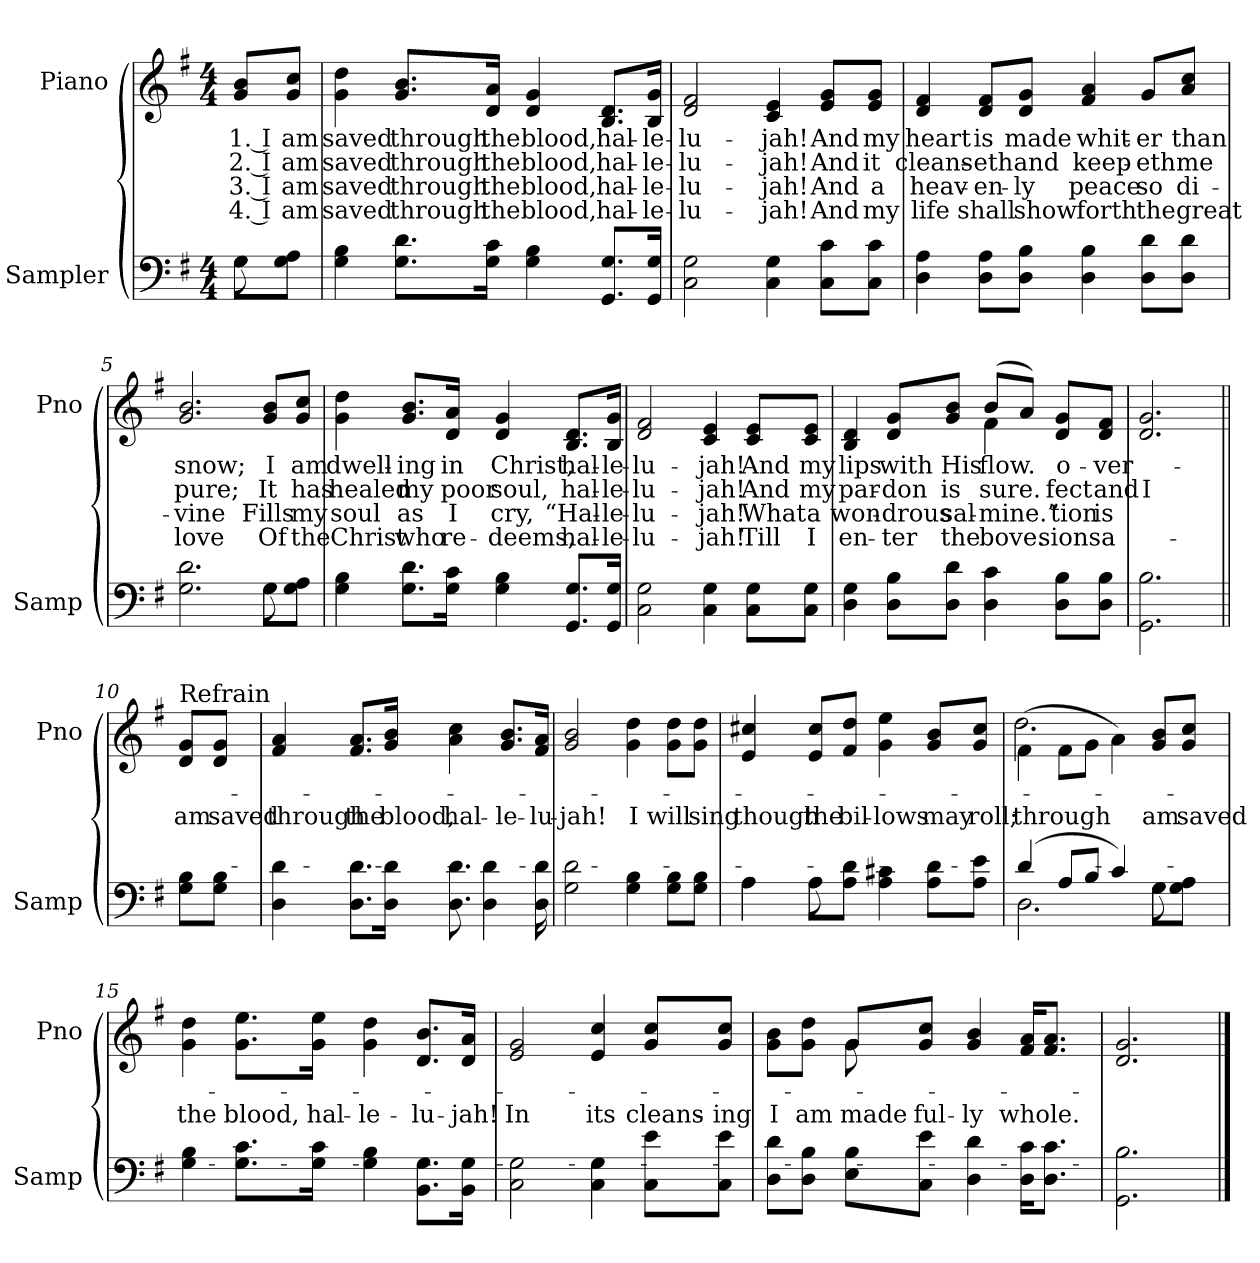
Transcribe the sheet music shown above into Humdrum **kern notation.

**kern	**kern	**text	**text	**text	**text
*part2	*part1	*part1	*part1	*part1	*part1
*staff2	*staff1	*staff1	*staff1	*staff1	*staff1
*I"Sampler	*I"Piano	*	*	*	*
*I'Samp	*I'Pno	*	*	*	*
*clefF4	*clefG2	*	*	*	*
*k[f#]	*k[f#]	*	*	*	*
*G:	*G:	*	*	*	*
*M4/4	*M4/4	*	*	*	*
=1	=1	=1	=1	=1	=1
*^	*	*	*	*	*
8G\L	8G	8g/ 8b/L	1. I	2. I	3. I	4. I
8G\ 8A\J	8ryy	8g/ 8cc/J	am	am	am	am
*v	*v	*	*	*	*	*
=2	=2	=2	=2	=2	=2
4G 4B	4g 4dd	saved	saved	saved	saved
8.G\ 8.d\L	8.g/ 8.b/L	through	through	through	through
16G\ 16c\Jk	16d/ 16a/Jk	the	the	the	the
4G 4B	4d 4g	blood,	blood,	blood,	blood,
8.GG/ 8.G/L	8.B/ 8.d/L	hal-	hal-	hal-	hal-
16GG/ 16G/Jk	16B/ 16g/Jk	-le-	-le-	-le-	-le-
=3	=3	=3	=3	=3	=3
2C 2G	2d 2f#	-lu-	-lu-	-lu-	-lu-
4C 4G	4c 4e	-jah!	-jah!	-jah!	-jah!
8C\ 8c\L	8e/ 8g/L	And	And	And	And
8C\ 8c\J	8e/ 8g/J	my	it	a	my
=4	=4	=4	=4	=4	=4
4D 4A	4d 4f#	heart	cleans-	heav-	life
8D\ 8A\L	8d/ 8f#/L	is	-eth	-en-	shall
8D\ 8B\J	8d/ 8g/J	made	and	-ly	show
4D 4B	4f# 4a	whit-	keep-	peace	forth
8D\ 8d\L	8g/L	-er	-eth	so	the
8D\ 8d\J	8a/ 8cc/J	than	me	di-	great
=5	=5	=5	=5	=5	=5
*^	*	*	*	*	*
2.G 2.d	2.ryy	2.g 2.b	snow;	pure;	-vine	love
8G\L	8G	8g/ 8b/L	I	It	Fills	Of
8G\ 8A\J	8ryy	8g/ 8cc/J	am	has	my	the
*v	*v	*	*	*	*	*
=6	=6	=6	=6	=6	=6
4G 4B	4g 4dd	dwell-	healed	soul	Christ
8.G\ 8.d\L	8.g/ 8.b/L	-ing	my	as	who
16G\ 16c\Jk	16d/ 16a/Jk	in	poor	I	re-
4G 4B	4d 4g	Christ,	soul,	cry,	-deems,
8.GG/ 8.G/L	8.B/ 8.d/L	hal-	hal-	“Hal-	hal-
16GG/ 16G/Jk	16B/ 16g/Jk	-le-	-le-	-le-	-le-
=7	=7	=7	=7	=7	=7
2C 2G	2d 2f#	-lu-	-lu-	-lu-	-lu-
4C 4G	4c 4e	-jah!	-jah!	-jah!	-jah!
8C\ 8G\L	8c/ 8e/L	And	And	What	Till
8C\ 8G\J	8c/ 8e/J	my	my	a	I
=8	=8	=8	=8	=8	=8
*	*^	*	*	*	*
4D 4G	4B 4d	2ryy	lips	par-	won-	en-
8D\ 8B\L	8d/ 8g/L	.	with	-don	-drous	-ter
8D\ 8d\J	8g/ 8b/J	.	His	is	sal-	the
4D 4c	(8b/L	4f#	-flow.	sure.	mine.”	-bove.
.	8a/J)	.	.	.	.	.
8D\ 8B\L	8d/ 8g/L	4ryy	o-	-fect	-tion	-sions
8D\ 8B\J	8d/ 8f#/J	.	-ver-	and	is	a-
*	*v	*v	*	*	*	*
=9	=9	=9	=9	=9	=9
2.GG 2.B	2.d 2.g	.	I	.	.
=10||	=10||	=10||	=10||	=10||	=10||
!	!LO:TX:t=Refrain	!	!	!	!
8G\ 8B\L	8d/ 8g/L	.	am	.	.
8G\ 8B\J	8d/ 8g/J	.	saved	.	.
=11	=11	=11	=11	=11	=11
4D 4d	4f# 4a	.	through	.	.
8.D\ 8.d\L	8.f#/ 8.a/L	.	the	.	.
16D\ 16d\Jk	16g/ 16b/Jk	.	blood,	.	.
8.D 8.d	4a 4cc	.	hal-	.	.
4D 4d	.	.	.	.	.
.	8.g/ 8.b/L	.	-le-	.	.
16D 16d	16f#/ 16a/Jk	.	-lu-	.	.
=12	=12	=12	=12	=12	=12
2G 2d	2g 2b	.	-jah!	.	.
4G 4B	4g 4dd	.	I	.	.
8G\ 8B\L	8g\ 8dd\L	.	will	.	.
8G\ 8B\J	8g\ 8dd\J	.	sing	.	.
=13	=13	=13	=13	=13	=13
*^	*	*	*	*	*
4A\	4A	4e 4cc#X	.	though	.	.
8A\L	8A	8e/ 8cc#/L	.	the	.	.
8A\ 8d\J	2ryy	8f#/ 8dd/J	.	bil-	.	.
4A 4c#X	.	4g 4ee	.	-lows	.	.
8A\ 8d\L	.	8g/ 8b/L	.	may	.	.
8A\ 8e\J	8ryy	8g/ 8cc#/J	.	roll;	.	.
=14	=14	=14	=14	=14	=14	=14
*	*	*^	*	*	*	*
(4d/	2.D	(4f#\	2.dd	.	through	.	.
8A/L	.	8f#\L	.	.	.	.	.
8B/J	.	8g\J	.	.	.	.	.
4c/)	.	4a\)	.	.	.	.	.
8G\L	8G	8g/ 8b/L	4ryy	.	am	.	.
8G\ 8A\J	8ryy	8g/ 8cc/J	.	.	saved	.	.
*v	*v	*	*	*	*	*	*
*	*v	*v	*	*	*	*
=15	=15	=15	=15	=15	=15
4G 4B	4g 4dd	.	the	.	.
8.G\ 8.c\L	8.g\ 8.ee\L	.	blood,	.	.
16G\ 16c\Jk	16g\ 16ee\Jk	.	hal-	.	.
4G 4B	4g 4dd	.	-le-	.	.
8.BB\ 8.G\L	8.d/ 8.b/L	.	-lu-	.	.
16BB\ 16G\Jk	16d/ 16a/Jk	.	-jah!	.	.
=16	=16	=16	=16	=16	=16
2C 2G	2e 2g	.	In	.	.
4C 4G	4e 4cc	.	its	.	.
8C\ 8e\L	8g/ 8cc/L	.	cleans-	.	.
8C\ 8e\J	8g/ 8cc/J	.	-ing	.	.
=17	=17	=17	=17	=17	=17
*	*^	*	*	*	*
8D\ 8d\L	8g\ 8b\L	4ryy	.	I	.	.
8D\ 8B\J	8g\ 8dd\J	.	.	am	.	.
8E\ 8B\L	8g/L	8g	.	made	.	.
8C\ 8e\J	8g/ 8cc/J	2ryy	.	ful-	.	.
4D 4d	4g 4b	.	.	-ly	.	.
16D\ 16c\KL	16f#/ 16a/KL	.	.	whole.	.	.
8.D\ 8.c\J	8.f#/ 8.a/J	.	.	.	.	.
.	.	8ryy	.	.	.	.
*	*v	*v	*	*	*	*
=18	=18	=18	=18	=18	=18
2.GG 2.B	2.d 2.g	.	.	.	.
==	==	==	==	==	==
*-	*-	*-	*-	*-	*-
